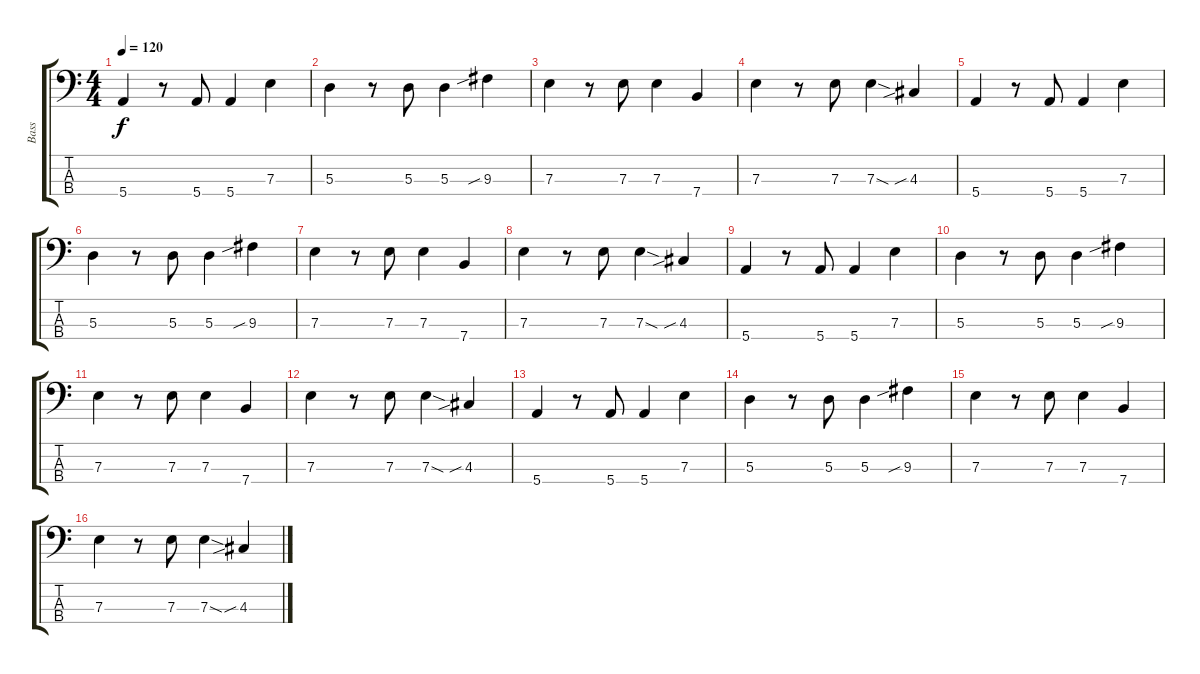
\track ("Bass" "Bass") {instrument electricbassfinger}
\staff {score tabs}
\tuning (G2 D2 A1 E1) {hide}
\ts (4 4)
\tempo 120
\clef f4
\ks c
5.4.4{dy f} r.8 5.4.8 5.4.4 7.3.4 |
5.3.4 r.8 5.3.8 5.3.4 9.3{sib}.4 |
7.3.4 r.8 7.3.8 7.3.4 7.4.4 |
7.3.4 r.8 7.3.8 7.3{sod}.4 4.3{sib}.4 |
5.4.4 r.8 5.4.8 5.4.4 7.3.4 |
5.3.4 r.8 5.3.8 5.3.4 9.3{sib}.4 |
7.3.4 r.8 7.3.8 7.3.4 7.4.4 |
7.3.4 r.8 7.3.8 7.3{sod}.4 4.3{sib}.4 |
5.4.4 r.8 5.4.8 5.4.4 7.3.4 |
5.3.4 r.8 5.3.8 5.3.4 9.3{sib}.4 |
7.3.4 r.8 7.3.8 7.3.4 7.4.4 |
7.3.4 r.8 7.3.8 7.3{sod}.4 4.3{sib}.4 |
5.4.4 r.8 5.4.8 5.4.4 7.3.4 |
5.3.4 r.8 5.3.8 5.3.4 9.3{sib}.4 |
7.3.4 r.8 7.3.8 7.3.4 7.4.4 |
7.3.4 r.8 7.3.8 7.3{sod}.4 4.3{sib}.4
